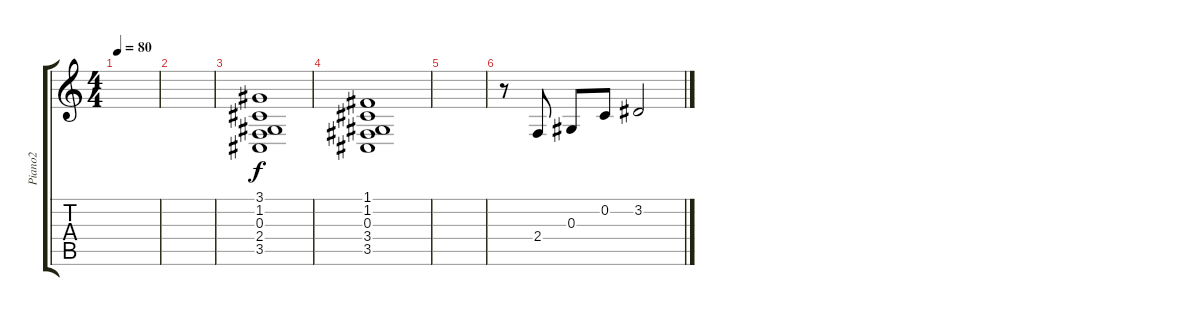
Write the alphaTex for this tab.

\track ("Piano2" "Piano2") {instrument acousticgrandpiano}
\staff {score tabs}
\tuning (F4 C4 Ab3 Eb3 Bb2 F2) {hide}
\ts (4 4)
\tempo 80
\clef g2
\ks c
|
|
(3.1 1.2 0.3 2.4 3.5).1{volume 11 balance 9 instrument acousticgrandpiano} |
(1.1 1.2 0.3 3.4 3.5).1 |
|
r.8{volume 12} 2.4.8 0.3.8 0.2.8 3.2.2
